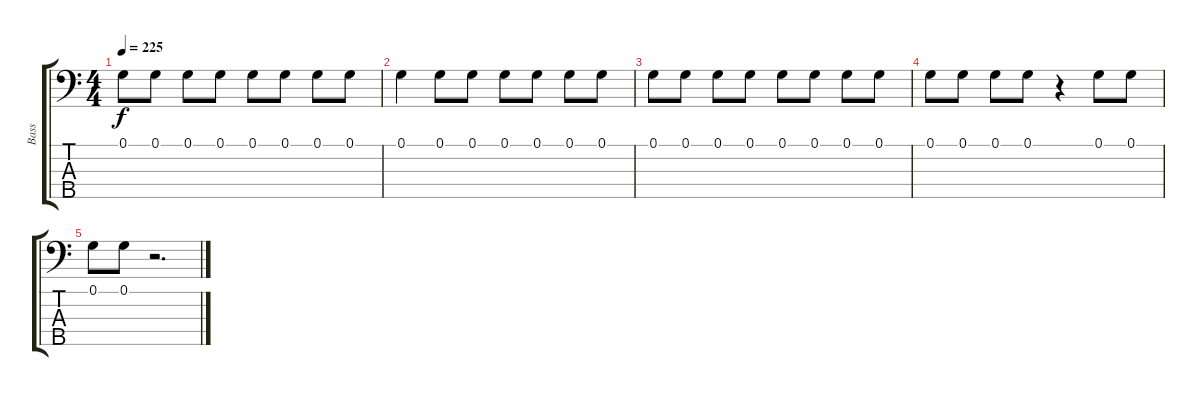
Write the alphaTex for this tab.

\track ("Bass" "Bass") {instrument electricbassfinger}
\staff {score tabs}
\tuning (G2 D2 A1 E1 B0) {hide}
\ts (4 4)
\tempo 225
\clef f4
\ks c
0.1.8{dy f} 0.1.8 0.1.8 0.1.8 0.1.8 0.1.8 0.1.8 0.1.8 |
0.1.4 0.1.8 0.1.8 0.1.8 0.1.8 0.1.8 0.1.8 |
0.1.8 0.1.8 0.1.8 0.1.8 0.1.8 0.1.8 0.1.8 0.1.8 |
0.1.8 0.1.8 0.1.8 0.1.8 r.4 0.1.8 0.1.8 |
0.1.8 0.1.8 r.2{d}
